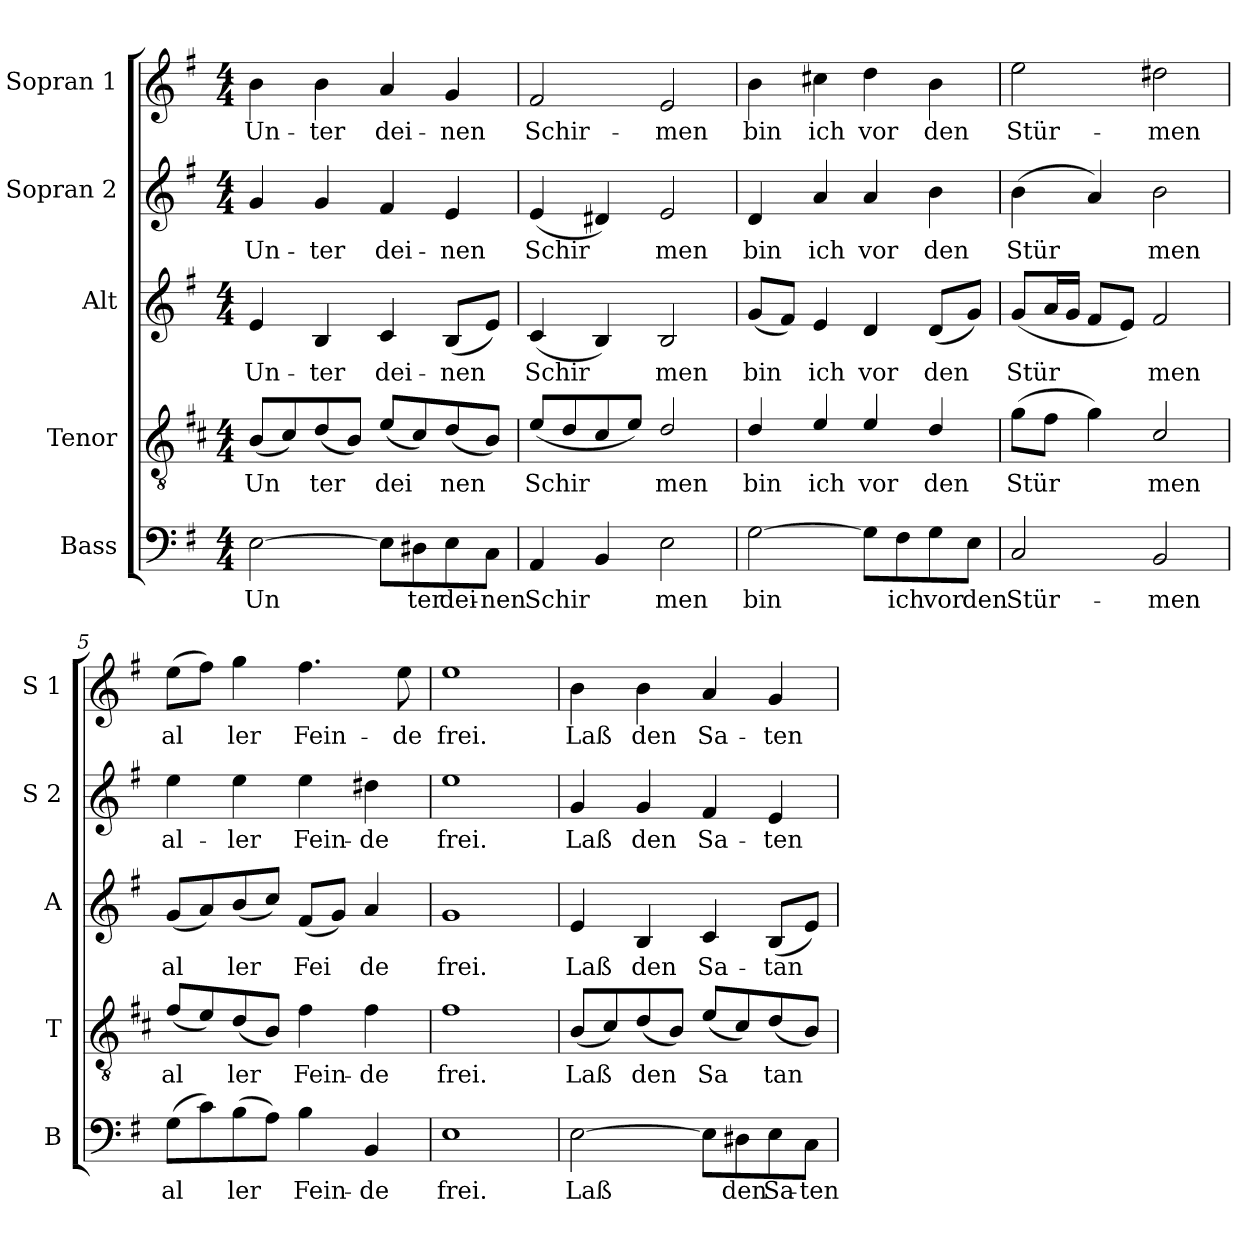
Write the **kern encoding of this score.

**kern	**text	**kern	**text	**kern	**text	**kern	**text	**kern	**text
*part5	*part5	*part4	*part4	*part3	*part3	*part2	*part2	*part1	*part1
*staff5	*staff5	*staff4	*staff4	*staff3	*staff3	*staff2	*staff2	*staff1	*staff1
*I"Bass	*	*I"Tenor	*	*I"Alt	*	*I"Sopran 2	*	*I"Sopran 1	*
*I'B	*	*I'T	*	*I'A	*	*I'S 2	*	*I'S 1	*
*clefF4	*	*clefGv2	*	*clefG2	*	*clefG2	*	*clefG2	*
*	*	*ITrd4c7	*	*	*	*	*	*	*
*k[f#]	*	*k[f#]	*	*k[f#]	*	*k[f#]	*	*k[f#]	*
*M4/4	*	*M4/4	*	*M4/4	*	*M4/4	*	*M4/4	*
=1	=1	=1	=1	=1	=1	=1	=1	=1	=1
!	!LO:LY:b	!	!LO:LY:b	!	!LO:LY:b	!	!LO:LY:b	!	!LO:LY:b
[2E\	Un	(8E/L	Un	4e/	Un-	4g/	Un-	4b\	Un-
.	.	8F#/)	.	.	.	.	.	.	.
!	!	!	!LO:LY:b	!	!LO:LY:b	!	!LO:LY:b	!	!LO:LY:b
.	.	(8G/	ter	4B/	ter	4g/	ter	4b\	ter
.	.	8E/J)	.	.	.	.	.	.	.
!	!	!	!LO:LY:b	!	!LO:LY:b	!	!LO:LY:b	!	!LO:LY:b
8E\L]	.	(8A/L	dei	4c/	dei-	4f#/	dei-	4a/	dei-
!	!LO:LY:b	!	!	!	!	!	!	!	!
8D#X\	ter	8F#/)	.	.	.	.	.	.	.
!	!LO:LY:b	!	!LO:LY:b	!	!LO:LY:b	!	!LO:LY:b	!	!LO:LY:b
8E\	dei-	(8G/	nen	(8B/L	nen	4e/	nen	4g/	nen
!	!LO:LY:b	!	!	!	!	!	!	!	!
8C\J	nen	8E/J)	.	8e/J)	.	.	.	.	.
=2	=2	=2	=2	=2	=2	=2	=2	=2	=2
!	!LO:LY:b	!	!LO:LY:b	!	!LO:LY:b	!	!LO:LY:b	!	!LO:LY:b
4AA/	Schir	(8A/L	Schir	(4c/	Schir	(4e/	Schir	2f#/	Schir-
.	.	8G/	.	.	.	.	.	.	.
4BB/	.	8F#/	.	4B/)	.	4d#X/)	.	.	.
.	.	8A/J)	.	.	.	.	.	.	.
!	!LO:LY:b	!	!LO:LY:b	!	!LO:LY:b	!	!LO:LY:b	!	!LO:LY:b
2E\	men	2G/	men	2B/	men	2e/	men	2e/	men
=3	=3	=3	=3	=3	=3	=3	=3	=3	=3
!	!LO:LY:b	!	!LO:LY:b	!	!LO:LY:b	!	!LO:LY:b	!	!LO:LY:b
[2G\	bin	4G/	bin	(8g/L	bin	4d/	bin	4b\	bin
.	.	.	.	8f#/J)	.	.	.	.	.
!	!	!	!LO:LY:b	!	!LO:LY:b	!	!LO:LY:b	!	!LO:LY:b
.	.	4A/	ich	4e/	ich	4a/	ich	4cc#X\	ich
!	!	!	!LO:LY:b	!	!LO:LY:b	!	!LO:LY:b	!	!LO:LY:b
8G\L]	.	4A/	vor	4d/	vor	4a/	vor	4dd\	vor
!	!LO:LY:b	!	!	!	!	!	!	!	!
8F#\	ich	.	.	.	.	.	.	.	.
!	!LO:LY:b	!	!LO:LY:b	!	!LO:LY:b	!	!LO:LY:b	!	!LO:LY:b
8G\	vor	4G/	den	(8d/L	den	4b\	den	4b\	den
!	!LO:LY:b	!	!	!	!	!	!	!	!
8E\J	den	.	.	8g/J)	.	.	.	.	.
!!LO:LB:g=z
=4	=4	=4	=4	=4	=4	=4	=4	=4	=4
!	!LO:LY:b	!	!LO:LY:b	!	!LO:LY:b	!	!LO:LY:b	!	!LO:LY:b
2C/	Stür-	(8c\L	Stür	(8g/L	Stür	(4b\	Stür	2ee\	Stür-
.	.	8B\J	.	16a/L	.	.	.	.	.
.	.	.	.	16g/JJ	.	.	.	.	.
.	.	4c\)	.	8f#/L	.	4a/)	.	.	.
.	.	.	.	8e/J)	.	.	.	.	.
!	!LO:LY:b	!	!LO:LY:b	!	!LO:LY:b	!	!LO:LY:b	!	!LO:LY:b
2BB/	men	2F#/	men	2f#/	men	2b\	men	2dd#X\	men
=5	=5	=5	=5	=5	=5	=5	=5	=5	=5
!	!LO:LY:b	!	!LO:LY:b	!	!LO:LY:b	!	!LO:LY:b	!	!LO:LY:b
(8G\L	al	(8B/L	al	(8g/L	al	4ee\	al-	(8ee\L	al
8c\)	.	8A/)	.	8a/)	.	.	.	8ff#\J)	.
!	!LO:LY:b	!	!LO:LY:b	!	!LO:LY:b	!	!LO:LY:b	!	!LO:LY:b
(8B\	ler	(8G/	ler	(8b/	ler	4ee\	ler	4gg\	ler
8A\J)	.	8E/J)	.	8cc/J)	.	.	.	.	.
!	!LO:LY:b	!	!LO:LY:b	!	!LO:LY:b	!	!LO:LY:b	!	!LO:LY:b
4B\	Fein-	4B\	Fein-	(8f#/L	Fei	4ee\	Fein-	4.ff#\	Fein-
.	.	.	.	8g/J)	.	.	.	.	.
!	!LO:LY:b	!	!LO:LY:b	!	!LO:LY:b	!	!LO:LY:b	!	!
4BB/	de	4B\	de	4a/	de	4dd#X\	de	.	.
!	!	!	!	!	!	!	!	!	!LO:LY:b
.	.	.	.	.	.	.	.	8ee\	de
=6	=6	=6	=6	=6	=6	=6	=6	=6	=6
!	!LO:LY:b	!	!LO:LY:b	!	!LO:LY:b	!	!LO:LY:b	!	!LO:LY:b
1E	frei.	1B	frei.	1g	frei.	1ee	frei.	1ee	frei.
!!LO:LB:g=z
=7	=7	=7	=7	=7	=7	=7	=7	=7	=7
!	!LO:LY:b	!	!LO:LY:b	!	!LO:LY:b	!	!LO:LY:b	!	!LO:LY:b
[2E\	Laß	(8E/L	Laß	4e/	Laß	4g/	Laß	4b\	Laß
.	.	8F#/)	.	.	.	.	.	.	.
!	!	!	!LO:LY:b	!	!LO:LY:b	!	!LO:LY:b	!	!LO:LY:b
.	.	(8G/	den	4B/	den	4g/	den	4b\	den
.	.	8E/J)	.	.	.	.	.	.	.
!	!	!	!LO:LY:b	!	!LO:LY:b	!	!LO:LY:b	!	!LO:LY:b
8E\L]	.	(8A/L	Sa	4c/	Sa-	4f#/	Sa-	4a/	Sa-
!	!LO:LY:b	!	!	!	!	!	!	!	!
8D#X\	den	8F#/)	.	.	.	.	.	.	.
!	!LO:LY:b	!	!LO:LY:b	!	!LO:LY:b	!	!LO:LY:b	!	!LO:LY:b
8E\	Sa-	(8G/	tan	(8B/L	tan	4e/	ten	4g/	ten
!	!LO:LY:b	!	!	!	!	!	!	!	!
8C\J	ten	8E/J)	.	8e/J)	.	.	.	.	.
=	=	=	=	=	=	=	=	=	=
*-	*-	*-	*-	*-	*-	*-	*-	*-	*-
